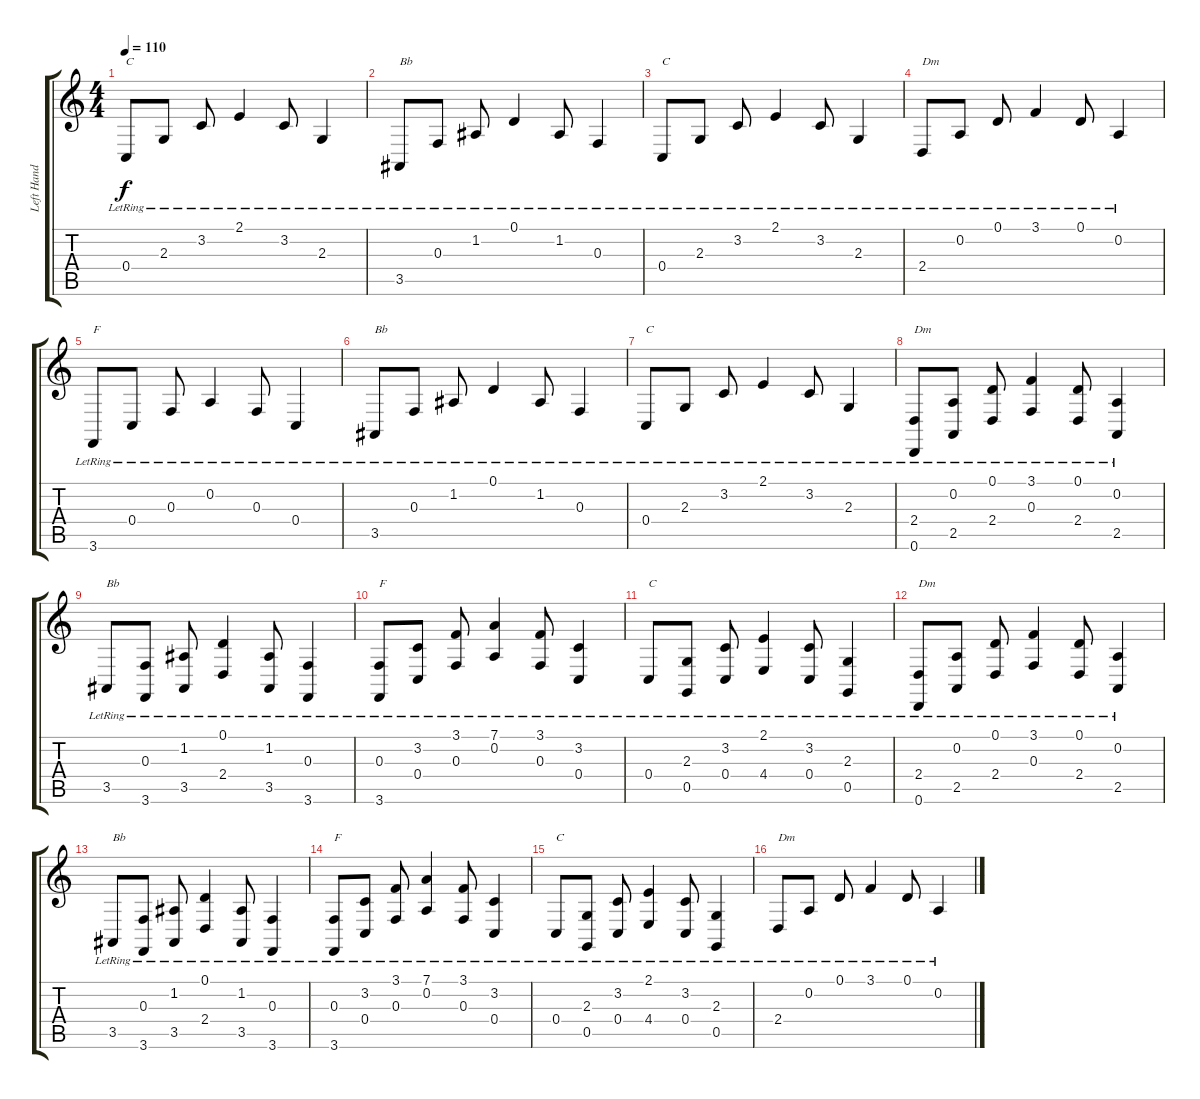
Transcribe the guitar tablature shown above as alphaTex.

\track ("Left Hand" "Left Hand") {instrument brightacousticpiano}
\staff {score tabs}
\tuning (D4 A3 F3 C3 G2 D2) {hide}
\ts (4 4)
\tempo 110
\clef g2
\ks c
0.4{lr}.8{txt "C" dy f} 2.3{lr}.8 3.2{lr}.8 2.1{lr}.4 3.2{lr}.8 2.3{lr}.4 |
3.5{lr}.8{txt "Bb"} 0.3{lr}.8 1.2{lr}.8 0.1{lr}.4 1.2{lr}.8 0.3{lr}.4 |
0.4{lr}.8{txt "C"} 2.3{lr}.8 3.2{lr}.8 2.1{lr}.4 3.2{lr}.8 2.3{lr}.4 |
2.4{lr}.8{txt "Dm"} 0.2{lr}.8 0.1{lr}.8 3.1{lr}.4 0.1{lr}.8 0.2{lr}.4 |
3.6{lr}.8{txt "F"} 0.4{lr}.8 0.3{lr}.8 0.2{lr}.4 0.3{lr}.8 0.4{lr}.4 |
3.5{lr}.8{txt "Bb"} 0.3{lr}.8 1.2{lr}.8 0.1{lr}.4 1.2{lr}.8 0.3{lr}.4 |
0.4{lr}.8{txt "C"} 2.3{lr}.8 3.2{lr}.8 2.1{lr}.4 3.2{lr}.8 2.3{lr}.4 |
(2.4{lr} 0.6{lr}).8{txt "Dm" volume 16} (0.2{lr} 2.5{lr}).8 (0.1{lr} 2.4{lr}).8 (3.1{lr} 0.3{lr}).4 (0.1{lr} 2.4{lr}).8 (0.2{lr} 2.5{lr}).4 |
3.5{lr}.8{txt "Bb"} (0.3{lr} 3.6{lr}).8 (1.2{lr} 3.5{lr}).8 (0.1{lr} 2.4{lr}).4 (1.2{lr} 3.5{lr}).8 (0.3{lr} 3.6{lr}).4 |
(0.3{lr} 3.6{lr}).8{txt "F"} (3.2{lr} 0.4{lr}).8 (3.1{lr} 0.3{lr}).8 (7.1{lr} 0.2{lr}).4 (3.1{lr} 0.3{lr}).8 (3.2{lr} 0.4{lr}).4 |
0.4{lr}.8{txt "C"} (2.3{lr} 0.5{lr}).8 (3.2{lr} 0.4{lr}).8 (2.1{lr} 4.4{lr}).4 (3.2{lr} 0.4{lr}).8 (2.3{lr} 0.5{lr}).4 |
(2.4{lr} 0.6{lr}).8{txt "Dm"} (0.2{lr} 2.5{lr}).8 (0.1{lr} 2.4{lr}).8 (3.1{lr} 0.3{lr}).4 (0.1{lr} 2.4{lr}).8 (0.2{lr} 2.5{lr}).4 |
3.5{lr}.8{txt "Bb"} (0.3{lr} 3.6{lr}).8 (1.2{lr} 3.5{lr}).8 (0.1{lr} 2.4{lr}).4 (1.2{lr} 3.5{lr}).8 (0.3{lr} 3.6{lr}).4 |
(0.3{lr} 3.6{lr}).8{txt "F"} (3.2{lr} 0.4{lr}).8 (3.1{lr} 0.3{lr}).8 (7.1{lr} 0.2{lr}).4 (3.1{lr} 0.3{lr}).8 (3.2{lr} 0.4{lr}).4 |
0.4{lr}.8{txt "C"} (2.3{lr} 0.5{lr}).8 (3.2{lr} 0.4{lr}).8 (2.1{lr} 4.4{lr}).4 (3.2{lr} 0.4{lr}).8 (2.3{lr} 0.5{lr}).4 |
2.4{lr}.8{txt "Dm" volume 8} 0.2{lr}.8 0.1{lr}.8 3.1{lr}.4 0.1{lr}.8 0.2{lr}.4
